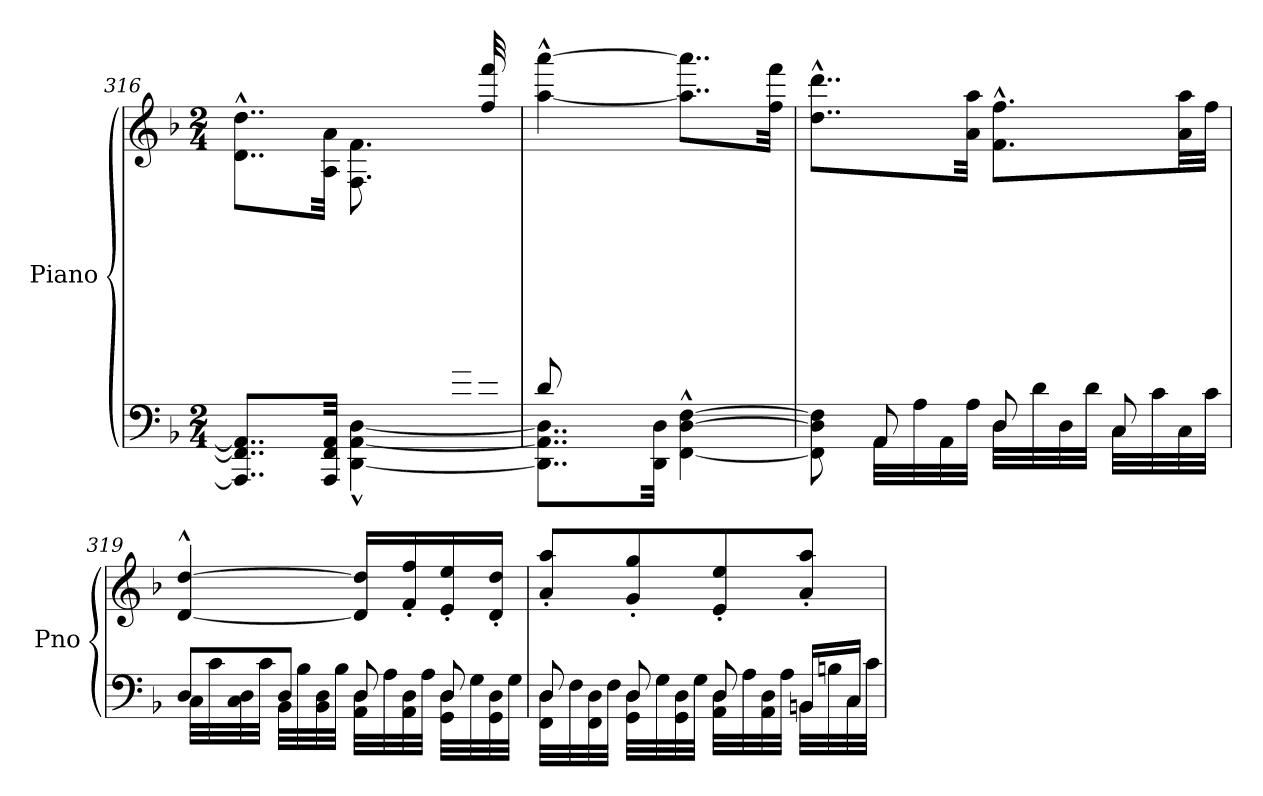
**kern	**kern
*part1	*part1
*staff2	*staff1
*I"Piano	*
*I'Pno	*
*clefF4	*clefG2
*k[b-]	*k[b-]
*M2/4	*M2/4
=316	=316
*^	*^
4..ryy	8..AAA/] 8..FF/] 8..AA/]L	4.ryy	8..d\^^ 8..dd\^^L
.	32AAA/ 32FF/ 32AA/Jkk	.	32A\ 32a\Jkk
.	[4DD\^^ [4AA\^^ [4D\^^	.	8.F\ 8.f\L
.	.	16.ryy	.
32A/ 32a/LL	.	.	16ryy
32f/JJJ	.	32ff/ 32fff/	.
*	*	*v	*v
=317	=317	=317
8d/	8..DD\] 8..AA\] 8..D\]L	[4aa\^^ [4aaa\^^
4.ryy	.	.
.	32DD\ 32D\Jkk	.
.	[4FF\^^ [4D\^^ [4F\^^	8..aa\] 8..aaa\]L
.	.	32ff\ 32fff\Jkk
=318	=318	=318
8FF\] 8D\] 8F\]	8ryy	8..dd\^^ 8..ddd\^^L
8AA/	32AA\LLL	.
.	32A\	.
.	32AA\	.
.	32A\JJJ	32a\ 32aa\Jkk
8D/	32D\LLL	8.f\^^ 8.ff\^^L
.	32d\	.
.	32D\	.
.	32d\JJJ	.
8C/	32C\LLL	.
.	32c\	.
.	32C\	32a\ 32aa\LL
.	32c\JJJ	32ff\JJJ
!!LO:LB:g=z
=319	=319	=319
8D/L	32C\LLL	[4d/^^ [4dd/^^
.	32c\	.
.	32C\ 32D\	.
.	32c\JJJ	.
8D/J	32BB-\LLL	.
.	32B-\	.
.	32BB-\ 32D\	.
.	32B-\JJJ	.
8D/	32AA\ 32D\LLL	16d/] 16dd/]LL
.	32A\	.
.	32AA\ 32D\	16f/' 16ff/'
.	32A\JJJ	.
8D/	32GG\ 32D\LLL	16e/' 16ee/'
.	32G\	.
.	32GG\ 32D\	16d/' 16dd/'JJ
.	32G\JJJ	.
=320	=320	=320
8D/	32FF\ 32D\LLL	8a/' 8aa/'L
.	32F\	.
.	32FF\ 32D\	.
.	32F\JJJ	.
8D/	32GG\ 32D\LLL	8g/' 8gg/'
.	32G\	.
.	32GG\ 32D\	.
.	32G\JJJ	.
8D/	32AA\ 32D\LLL	8e/' 8ee/'
.	32A\	.
.	32AA\ 32D\	.
.	32A\JJJ	.
16BBn/LL	32BB\LLL	8a/' 8aa/'J
.	32Bn\	.
16C/JJ	32C\	.
.	32c\JJJ	.
*v	*v	*
=	=
*-	*-
